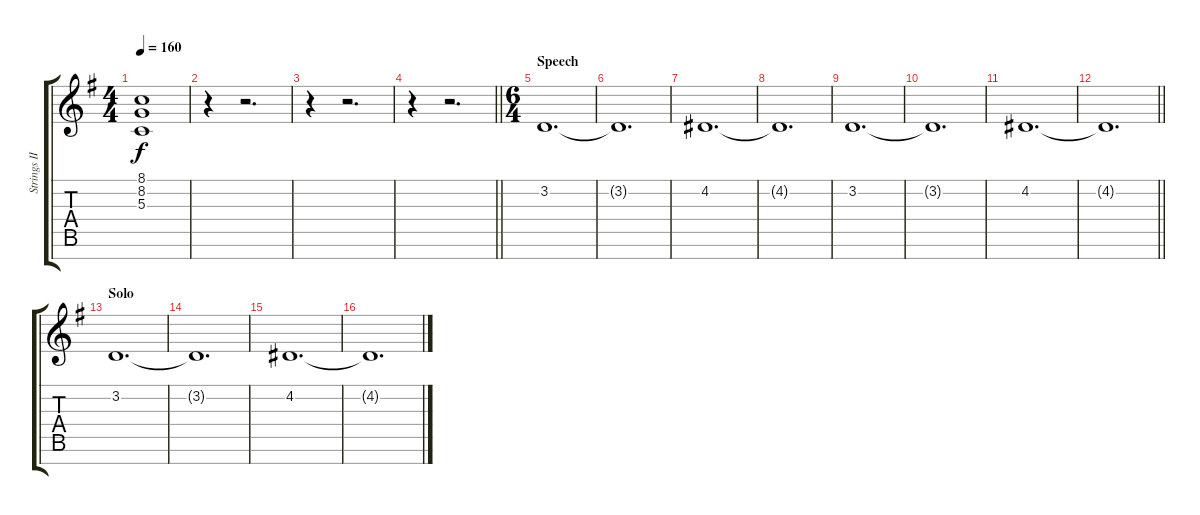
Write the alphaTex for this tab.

\track ("Strings II" "Strings II") {instrument stringensemble1}
\staff {score tabs}
\tuning (E4 B3 G3 D3 A2 E2 B1) {hide}
\ts (4 4)
\tempo 160
\clef g2
\ks g
(8.1 8.2 5.3{t}).1{dy f} |
r.4 r.2{d} |
r.4 r.2{d} |
\barLineRight lightlight
r.4 r.2{d} |
\ts (6 4)
\section ("" "Speech")
3.2.1{d volume 4} |
3.2{t}.1{d} |
4.2.1{d} |
4.2{t}.1{d} |
3.2.1{d} |
3.2{t}.1{d} |
4.2.1{d} |
\barLineRight lightlight
4.2{t}.1{d} |
\section ("" "Solo")
3.2.1{d} |
3.2{t}.1{d} |
4.2.1{d} |
4.2{t}.1{d}
